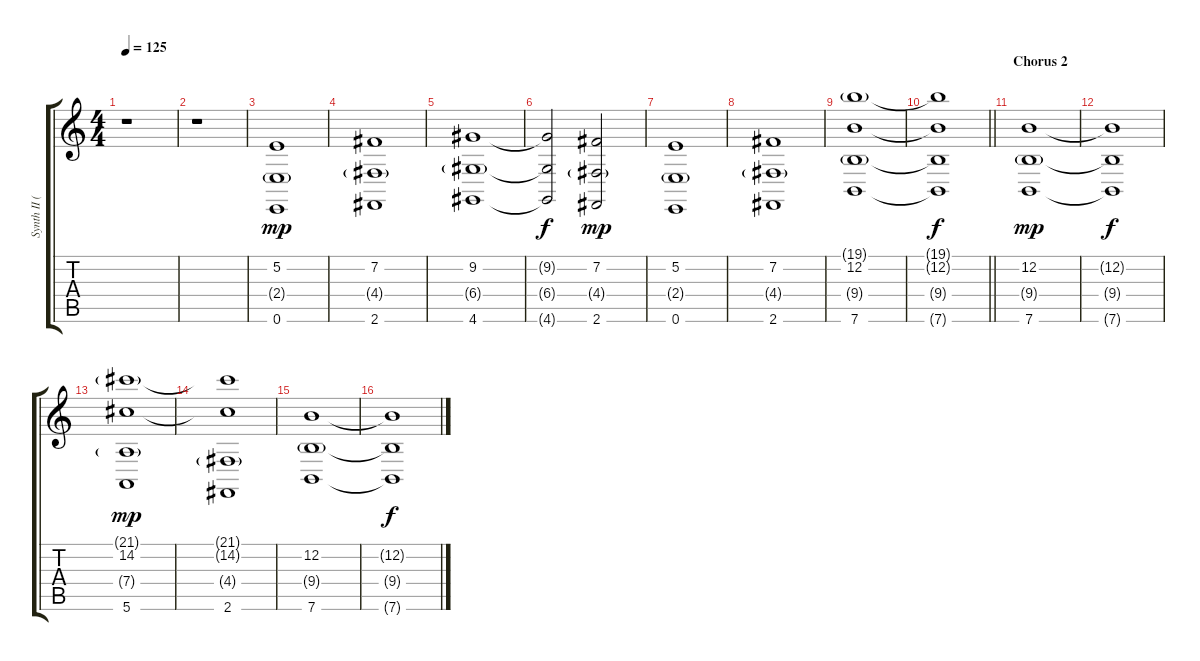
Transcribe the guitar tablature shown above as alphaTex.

\track ("Synth II (Strings)" "Synth II (") {instrument stringensemble2}
\staff {score tabs}
\tuning (E4 B3 G3 D3 A2 E2) {hide}
\ts (4 4)
\tempo 125
\clef g2
\ks c
r.1{dy f} |
r.1 |
(5.2 2.4{g} 0.6).1{dy mp} |
(7.2 4.4{g} 2.6).1 |
(9.2 6.4{g} 4.6).1 |
(9.2{t} 6.4{t} 4.6{t}).2{dy f} (7.2 4.4{g} 2.6).2{dy mp} |
(5.2 2.4{g} 0.6).1 |
(7.2 4.4{g} 2.6).1 |
(19.1{g} 12.2 9.4{g} 7.6).1 |
\barLineRight lightlight
(19.1{t} 12.2{t} 9.4{t} 7.6{t}).1{dy f} |
\section ("" "Chorus 2")
(12.2 9.4{g} 7.6).1{dy mp} |
(12.2{t} 9.4{t} 7.6{t}).1{dy f} |
(21.1{g} 14.2 7.4{g} 5.6).1{dy mp} |
(21.1{t} 14.2{t} 4.4{g} 2.6).1 |
(12.2 9.4{g} 7.6).1 |
(12.2{t} 9.4{t} 7.6{t}).1{dy f}
